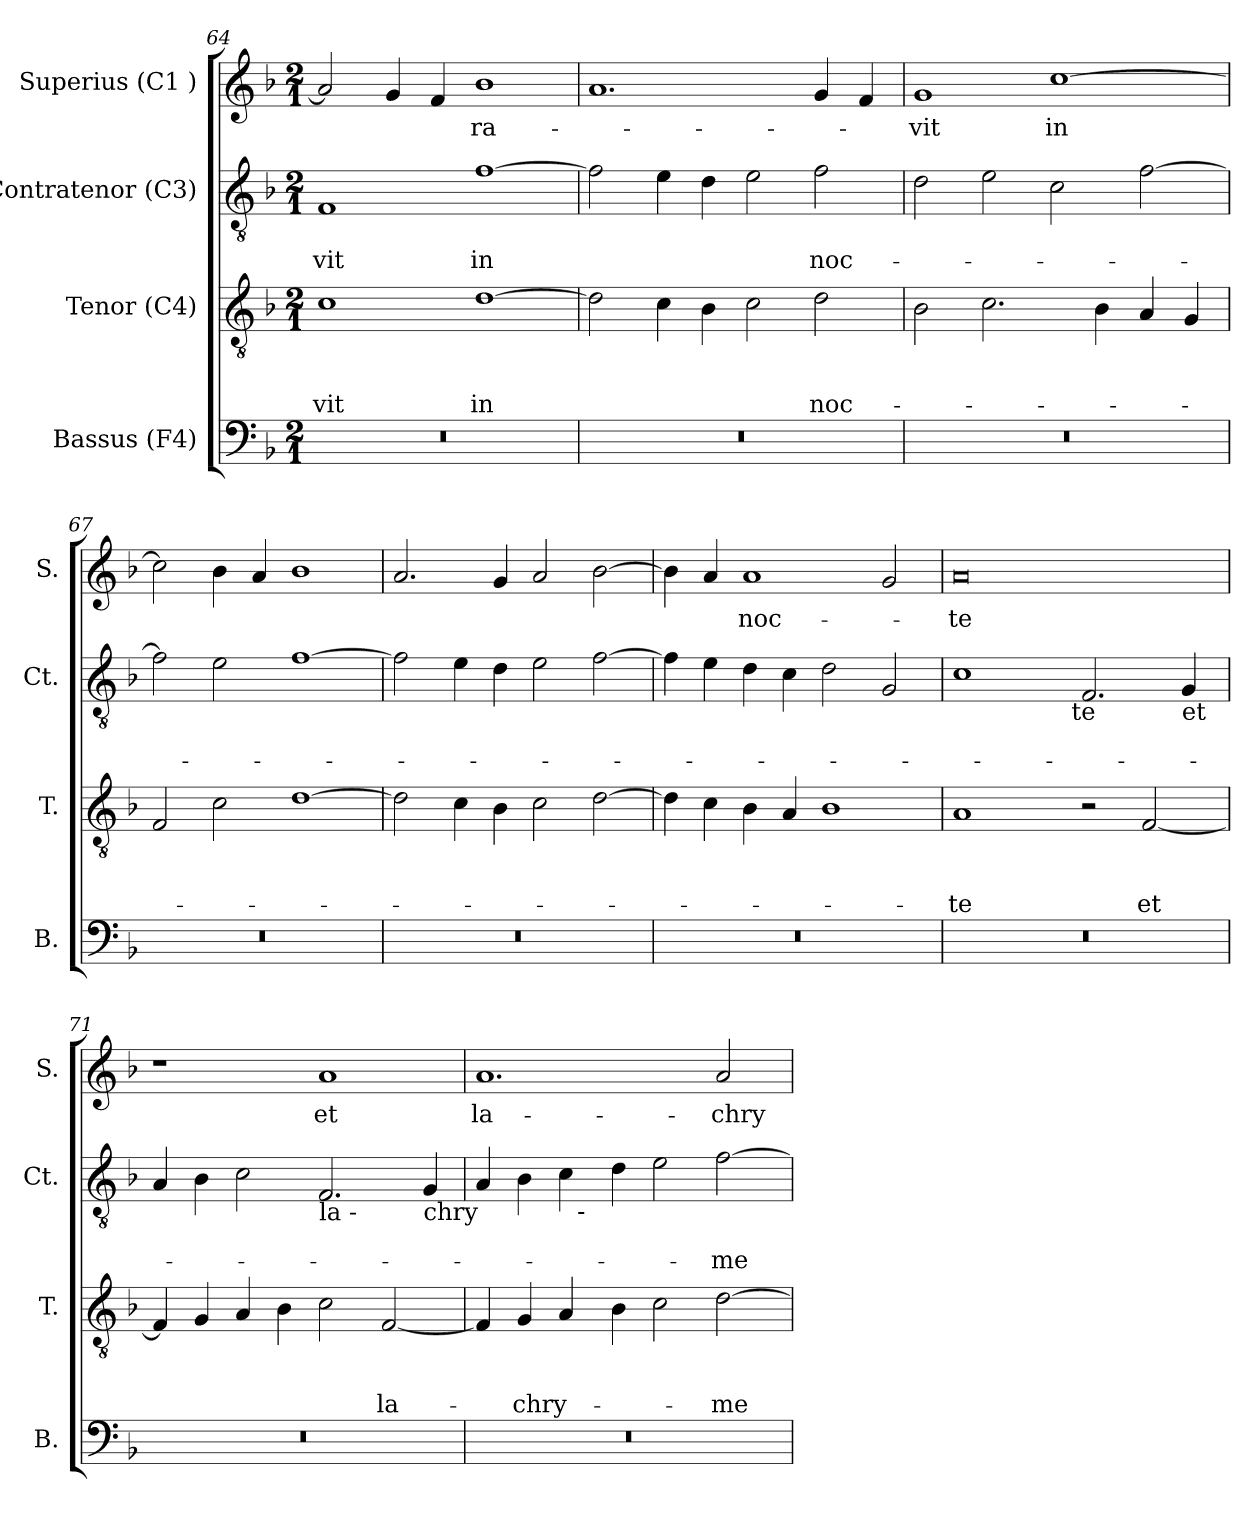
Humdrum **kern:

**kern	**kern	**text	**text	**text	**kern	**text	**text	**kern	**text
*part4	*part3	*part3	*part3	*part3	*part2	*part2	*part2	*part1	*part1
*staff4	*staff3	*staff3	*staff3	*staff3	*staff2	*staff2	*staff2	*staff1	*staff1
*I"Bassus (F4)	*I"Tenor (C4)	*	*	*	*I"Contratenor (C3)	*	*	*I"Superius (C1 )	*
*I'B.	*I'T.	*	*	*	*I'Ct.	*	*	*I'S.	*
!!LO:PB:g=z
*clefF4	*clefGv2	*	*	*	*clefGv2	*	*	*clefG2	*
*k[b-]	*k[b-]	*	*	*	*k[b-]	*	*	*k[b-]	*
*F:	*F:	*	*	*	*F:	*	*	*F:	*
*M2/1	*M2/1	*	*	*	*M2/1	*	*	*M2/1	*
=64	=64	=64	=64	=64	=64	=64	=64	=64	=64
!	!	!	!	!LO:LY:b	!	!	!LO:LY:b	!	!
0r	1c	.	.	-vit	1F	.	-vit	2a/]	.
.	.	.	.	.	.	.	.	4g/	.
.	.	.	.	.	.	.	.	4f/	.
!	!	!	!	!LO:LY:b	!	!	!LO:LY:b	!	!LO:LY:b
.	[>1d	.	.	in	[>1f	.	in	1b-	-ra-
=65	=65	=65	=65	=65	=65	=65	=65	=65	=65
0r	2d\]	.	.	.	2f\]	.	.	1.a	.
.	4c\	.	.	.	4e\	.	.	.	.
.	4B-\	.	.	.	4d\	.	.	.	.
.	2c\	.	.	.	2e\	.	.	.	.
!	!	!	!	!LO:LY:b	!	!	!LO:LY:b	!	!
.	2d\	.	.	noc-	2f\	.	noc-	4g/	.
.	.	.	.	.	.	.	.	4f/	.
=66	=66	=66	=66	=66	=66	=66	=66	=66	=66
!	!	!	!	!	!	!	!	!	!LO:LY:b
0r	2B-\	.	.	.	2d\	.	.	1g	-vit
.	2.c\	.	.	.	2e\	.	.	.	.
!	!	!	!	!	!	!	!	!	!LO:LY:b
.	.	.	.	.	2c\	.	.	[>1cc	in
.	4B-\	.	.	.	.	.	.	.	.
.	4A/	.	.	.	[>2f\	.	.	.	.
.	4G/	.	.	.	.	.	.	.	.
=67	=67	=67	=67	=67	=67	=67	=67	=67	=67
0r	2F/	.	.	.	2f\]	.	.	2cc\]	.
.	2c\	.	.	.	2e\	.	.	4b-\	.
.	.	.	.	.	.	.	.	4a/	.
.	[<1d	.	.	.	[<1f	.	.	1b-	.
!!LO:LB:g=z
=68	=68	=68	=68	=68	=68	=68	=68	=68	=68
0r	2d\]	.	.	.	2f\]	.	.	2.a/	.
.	4c\	.	.	.	4e\	.	.	.	.
.	4B-\	.	.	.	4d\	.	.	4g/	.
.	2c\	.	.	.	2e\	.	.	2a/	.
.	[>2d\	.	.	.	[>2f\	.	.	[>2b-\	.
=69	=69	=69	=69	=69	=69	=69	=69	=69	=69
0r	4d\]	.	.	.	4f\]	.	.	4b-\]	.
.	4c\	.	.	.	4e\	.	.	4a/	.
!	!	!	!	!	!	!	!	!	!LO:LY:b
.	4B-\	.	.	.	4d\	.	.	1a	noc-
.	4A/	.	.	.	4c\	.	.	.	.
.	1B-	.	.	.	2d\	.	.	.	.
.	.	.	.	.	2G/	.	.	2g/	.
=70	=70	=70	=70	=70	=70	=70	=70	=70	=70
!	!	!	!	!LO:LY:b	!	!	!	!	!LO:LY:b:rj
*	*	*	*	*	*^	*	*	*	*
0r	1A	.	.	-te	1c	2ryy	.	.	0a	-te
.	.	.	.	.	.	4...ryy	.	.	.	.
!	!	!	!	!	!	!LO:TX:b:t=te	!	!	!	!
.	.	.	.	.	.	1ryy	.	.	.	.
.	2r	.	.	.	2.F/	.	.	.	.	.
!	!	!	!	!LO:LY:b	!	!	!	!	!	!
.	[<2F/	.	.	et	.	.	.	.	.	.
!	!	!	!	!	!LO:TX:b:t=et	!	!	!	!	!
.	.	.	.	.	4G/	.	.	.	.	.
.	.	.	.	.	.	32ryy	.	.	.	.
*	*	*	*	*	*v	*v	*	*	*	*
=71	=71	=71	=71	=71	=71	=71	=71	=71	=71
0r	4F/]	.	.	.	4A/	.	.	1r	.
.	4G/	.	.	.	4B-\	.	.	.	.
.	4A/	.	.	.	2c\	.	.	.	.
.	4B-\	.	.	.	.	.	.	.	.
!	!	!	!	!	!LO:TX:b:t=la -	!	!	!	!
!	!	!	!	!	!	!	!	!	!LO:LY:b
.	2c\	.	.	.	2.F/	.	.	1a	et
!	!	!	!	!LO:LY:b	!	!	!	!	!
.	[<2F/	.	.	la-	.	.	.	.	.
!	!	!	!	!	!LO:TX:b:t=chry	!	!	!	!
.	.	.	.	.	4G/	.	.	.	.
!!LO:LB:g=z
=72	=72	=72	=72	=72	=72	=72	=72	=72	=72
!	!	!	!	!	!	!	!	!	!LO:LY:b
*	*	*	*	*	*^	*	*	*	*
0r	4F/]	.	.	.	4A/	2ryy	.	.	1.a	la-
!	!	!	!	!LO:LY:b	!	!	!	!	!	!
.	4G/	.	.	-chry-	4B-\	.	.	.	.	.
.	4A/	.	.	.	4c\	16ryy	.	.	.	.
!	!	!	!	!	!	!LO:TX:b:t=-	!	!	!	!
.	.	.	.	.	.	1ryy	.	.	.	.
.	4B-\	.	.	.	4d\	.	.	.	.	.
.	2c\	.	.	.	2e\	.	.	.	.	.
!	!	!	!	!LO:LY:b	!	!	!	!LO:LY:b	!	!LO:LY:b
.	[>2d\	.	.	-me	[>2f\	.	.	-me	2a/	-chry-
.	.	.	.	.	.	4..ryy	.	.	.	.
*	*	*	*	*	*v	*v	*	*	*	*
=	=	=	=	=	=	=	=	=	=
*-	*-	*-	*-	*-	*-	*-	*-	*-	*-
